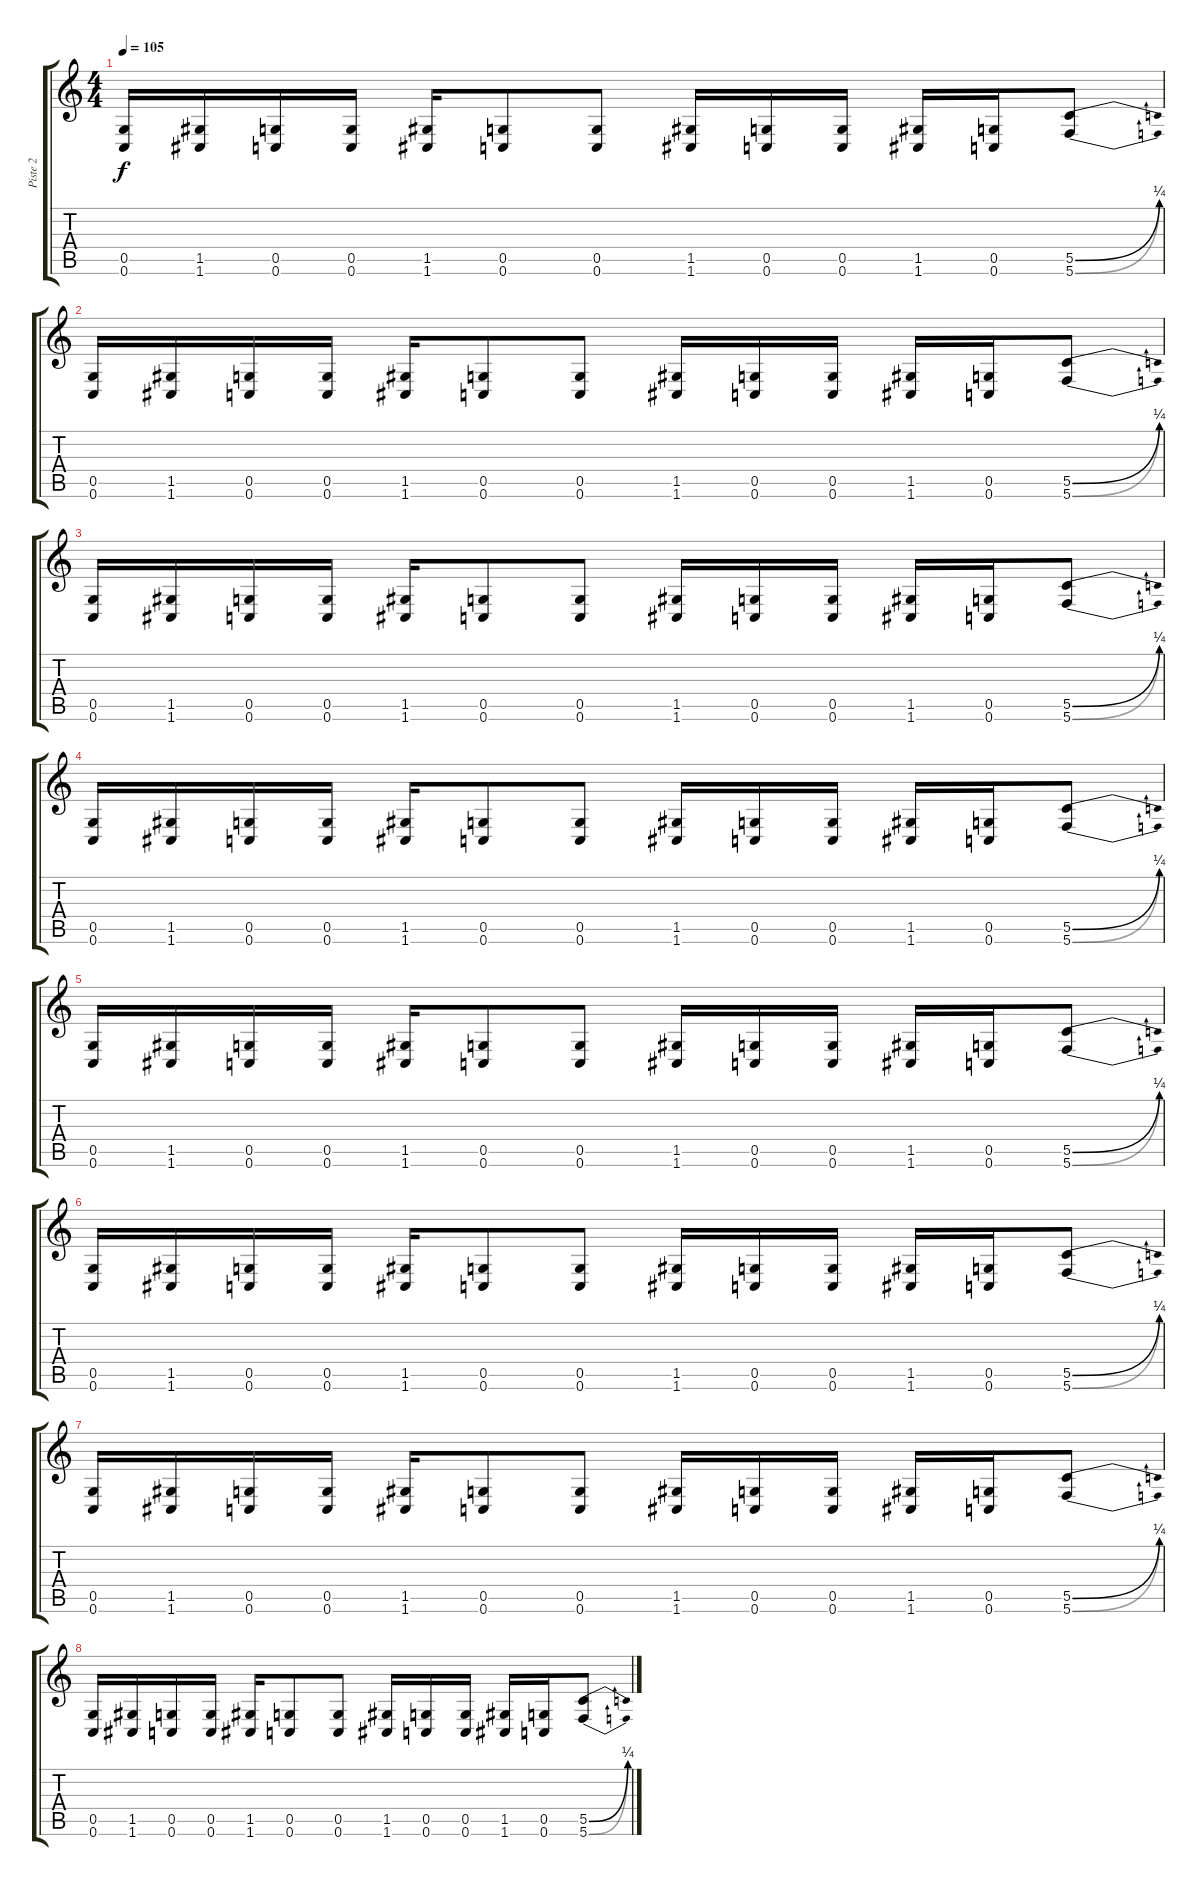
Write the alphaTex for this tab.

\track ("Piste 2" "Piste 2") {instrument overdrivenguitar}
\staff {score tabs}
\tuning (D4 A3 F3 C3 G2 C2) {hide}
\ts (4 4)
\tempo 105
\clef g2
\ks c
(0.5 0.6).16{dy f} (1.5 1.6).16 (0.5 0.6).16 (0.5 0.6).16 (1.5 1.6).16 (0.5 0.6).8 (0.5 0.6).8 (1.5 1.6).16 (0.5 0.6).16 (0.5 0.6).16 (1.5 1.6).16 (0.5 0.6).16 (5.5{be (bend 0 0 60 1)} 5.6{be (bend 0 0 60 1)}).8 |
(0.5 0.6).16 (1.5 1.6).16 (0.5 0.6).16 (0.5 0.6).16 (1.5 1.6).16 (0.5 0.6).8 (0.5 0.6).8 (1.5 1.6).16 (0.5 0.6).16 (0.5 0.6).16 (1.5 1.6).16 (0.5 0.6).16 (5.5{be (bend 0 0 60 1)} 5.6{be (bend 0 0 60 1)}).8 |
(0.5 0.6).16 (1.5 1.6).16 (0.5 0.6).16 (0.5 0.6).16 (1.5 1.6).16 (0.5 0.6).8 (0.5 0.6).8 (1.5 1.6).16 (0.5 0.6).16 (0.5 0.6).16 (1.5 1.6).16 (0.5 0.6).16 (5.5{be (bend 0 0 60 1)} 5.6{be (bend 0 0 60 1)}).8 |
(0.5 0.6).16 (1.5 1.6).16 (0.5 0.6).16 (0.5 0.6).16 (1.5 1.6).16 (0.5 0.6).8 (0.5 0.6).8 (1.5 1.6).16 (0.5 0.6).16 (0.5 0.6).16 (1.5 1.6).16 (0.5 0.6).16 (5.5{be (bend 0 0 60 1)} 5.6{be (bend 0 0 60 1)}).8 |
(0.5 0.6).16 (1.5 1.6).16 (0.5 0.6).16 (0.5 0.6).16 (1.5 1.6).16 (0.5 0.6).8 (0.5 0.6).8 (1.5 1.6).16 (0.5 0.6).16 (0.5 0.6).16 (1.5 1.6).16 (0.5 0.6).16 (5.5{be (bend 0 0 60 1)} 5.6{be (bend 0 0 60 1)}).8 |
(0.5 0.6).16 (1.5 1.6).16 (0.5 0.6).16 (0.5 0.6).16 (1.5 1.6).16 (0.5 0.6).8 (0.5 0.6).8 (1.5 1.6).16 (0.5 0.6).16 (0.5 0.6).16 (1.5 1.6).16 (0.5 0.6).16 (5.5{be (bend 0 0 60 1)} 5.6{be (bend 0 0 60 1)}).8 |
(0.5 0.6).16 (1.5 1.6).16 (0.5 0.6).16 (0.5 0.6).16 (1.5 1.6).16 (0.5 0.6).8 (0.5 0.6).8 (1.5 1.6).16 (0.5 0.6).16 (0.5 0.6).16 (1.5 1.6).16 (0.5 0.6).16 (5.5{be (bend 0 0 60 1)} 5.6{be (bend 0 0 60 1)}).8 |
(0.5 0.6).16 (1.5 1.6).16 (0.5 0.6).16 (0.5 0.6).16 (1.5 1.6).16 (0.5 0.6).8 (0.5 0.6).8 (1.5 1.6).16 (0.5 0.6).16 (0.5 0.6).16 (1.5 1.6).16 (0.5 0.6).16 (5.5{be (bend 0 0 60 1)} 5.6{be (bend 0 0 60 1)}).8
